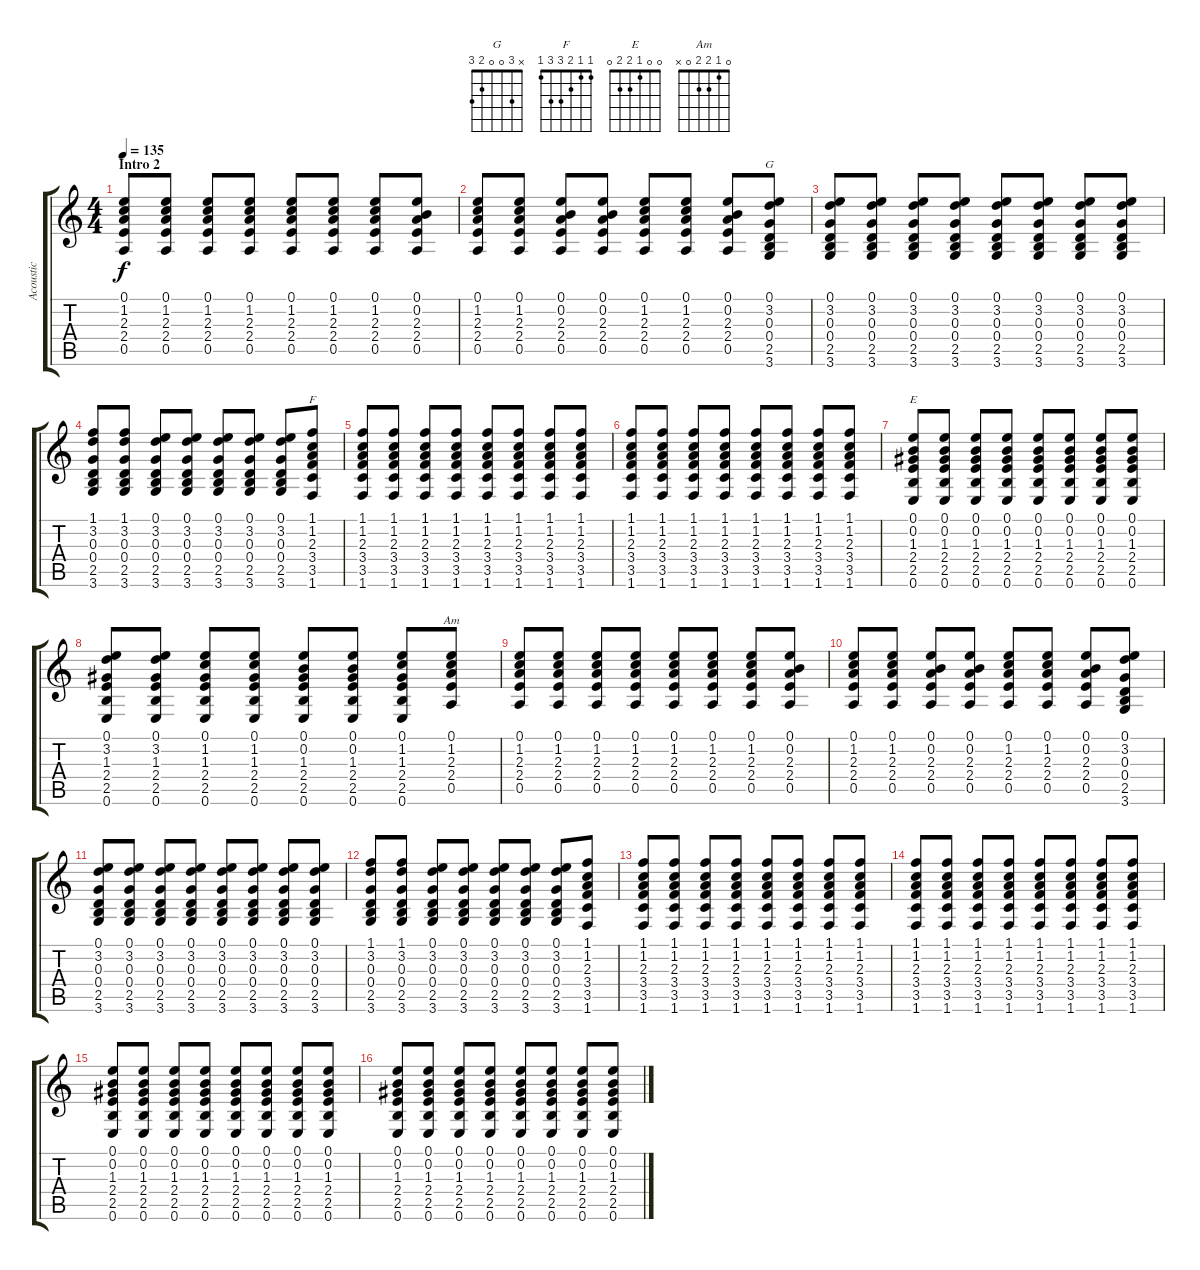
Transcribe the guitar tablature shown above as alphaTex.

\track ("Acoustic" "Acoustic") {instrument acousticguitarnylon}
\staff {score tabs}
\tuning (E4 B3 G3 D3 A2 E2) {hide}
\chord ("G" x 3 0 0 2 3)
\chord ("F" 1 1 2 3 3 1)
\chord ("E" 0 0 1 2 2 0)
\chord ("Am" 0 1 2 2 0 x)
\ts (4 4)
\section ("" "Intro 2")
\tempo 135
\clef g2
\ks c
(0.1 1.2 2.3 2.4 0.5).8{dy f} (0.1 1.2 2.3 2.4 0.5).8 (0.1 1.2 2.3 2.4 0.5).8 (0.1 1.2 2.3 2.4 0.5).8 (0.1 1.2 2.3 2.4 0.5).8 (0.1 1.2 2.3 2.4 0.5).8 (0.1 1.2 2.3 2.4 0.5).8 (0.1 0.2 2.3 2.4 0.5).8 |
(0.1 1.2 2.3 2.4 0.5).8 (0.1 1.2 2.3 2.4 0.5).8 (0.1 0.2 2.3 2.4 0.5).8 (0.1 0.2 2.3 2.4 0.5).8 (0.1 1.2 2.3 2.4 0.5).8 (0.1 1.2 2.3 2.4 0.5).8 (0.1 0.2 2.3 2.4 0.5).8 (0.1 3.2 0.3 0.4 2.5 3.6).8{ch "G"} |
(0.1 3.2 0.3 0.4 2.5 3.6).8 (0.1 3.2 0.3 0.4 2.5 3.6).8 (0.1 3.2 0.3 0.4 2.5 3.6).8 (0.1 3.2 0.3 0.4 2.5 3.6).8 (0.1 3.2 0.3 0.4 2.5 3.6).8 (0.1 3.2 0.3 0.4 2.5 3.6).8 (0.1 3.2 0.3 0.4 2.5 3.6).8 (0.1 3.2 0.3 0.4 2.5 3.6).8 |
(1.1 3.2 0.3 0.4 2.5 3.6).8 (1.1 3.2 0.3 0.4 2.5 3.6).8 (0.1 3.2 0.3 0.4 2.5 3.6).8 (0.1 3.2 0.3 0.4 2.5 3.6).8 (0.1 3.2 0.3 0.4 2.5 3.6).8 (0.1 3.2 0.3 0.4 2.5 3.6).8 (0.1 3.2 0.3 0.4 2.5 3.6).8 (1.1 1.2 2.3 3.4 3.5 1.6).8{ch "F"} |
(1.1 1.2 2.3 3.4 3.5 1.6).8 (1.1 1.2 2.3 3.4 3.5 1.6).8 (1.1 1.2 2.3 3.4 3.5 1.6).8 (1.1 1.2 2.3 3.4 3.5 1.6).8 (1.1 1.2 2.3 3.4 3.5 1.6).8 (1.1 1.2 2.3 3.4 3.5 1.6).8 (1.1 1.2 2.3 3.4 3.5 1.6).8 (1.1 1.2 2.3 3.4 3.5 1.6).8 |
(1.1 1.2 2.3 3.4 3.5 1.6).8 (1.1 1.2 2.3 3.4 3.5 1.6).8 (1.1 1.2 2.3 3.4 3.5 1.6).8 (1.1 1.2 2.3 3.4 3.5 1.6).8 (1.1 1.2 2.3 3.4 3.5 1.6).8 (1.1 1.2 2.3 3.4 3.5 1.6).8 (1.1 1.2 2.3 3.4 3.5 1.6).8 (1.1 1.2 2.3 3.4 3.5 1.6).8 |
(0.1 0.2 1.3 2.4 2.5 0.6).8{ch "E"} (0.1 0.2 1.3 2.4 2.5 0.6).8 (0.1 0.2 1.3 2.4 2.5 0.6).8 (0.1 0.2 1.3 2.4 2.5 0.6).8 (0.1 0.2 1.3 2.4 2.5 0.6).8 (0.1 0.2 1.3 2.4 2.5 0.6).8 (0.1 0.2 1.3 2.4 2.5 0.6).8 (0.1 0.2 1.3 2.4 2.5 0.6).8 |
(0.1 3.2 1.3 2.4 2.5 0.6).8 (0.1 3.2 1.3 2.4 2.5 0.6).8 (0.1 1.2 1.3 2.4 2.5 0.6).8 (0.1 1.2 1.3 2.4 2.5 0.6).8 (0.1 0.2 1.3 2.4 2.5 0.6).8 (0.1 0.2 1.3 2.4 2.5 0.6).8 (0.1 1.2 1.3 2.4 2.5 0.6).8 (0.1 1.2 2.3 2.4 0.5).8{ch "Am"} |
(0.1 1.2 2.3 2.4 0.5).8 (0.1 1.2 2.3 2.4 0.5).8 (0.1 1.2 2.3 2.4 0.5).8 (0.1 1.2 2.3 2.4 0.5).8 (0.1 1.2 2.3 2.4 0.5).8 (0.1 1.2 2.3 2.4 0.5).8 (0.1 1.2 2.3 2.4 0.5).8 (0.1 0.2 2.3 2.4 0.5).8 |
(0.1 1.2 2.3 2.4 0.5).8 (0.1 1.2 2.3 2.4 0.5).8 (0.1 0.2 2.3 2.4 0.5).8 (0.1 0.2 2.3 2.4 0.5).8 (0.1 1.2 2.3 2.4 0.5).8 (0.1 1.2 2.3 2.4 0.5).8 (0.1 0.2 2.3 2.4 0.5).8 (0.1 3.2 0.3 0.4 2.5 3.6).8 |
(0.1 3.2 0.3 0.4 2.5 3.6).8 (0.1 3.2 0.3 0.4 2.5 3.6).8 (0.1 3.2 0.3 0.4 2.5 3.6).8 (0.1 3.2 0.3 0.4 2.5 3.6).8 (0.1 3.2 0.3 0.4 2.5 3.6).8 (0.1 3.2 0.3 0.4 2.5 3.6).8 (0.1 3.2 0.3 0.4 2.5 3.6).8 (0.1 3.2 0.3 0.4 2.5 3.6).8 |
(1.1 3.2 0.3 0.4 2.5 3.6).8 (1.1 3.2 0.3 0.4 2.5 3.6).8 (0.1 3.2 0.3 0.4 2.5 3.6).8 (0.1 3.2 0.3 0.4 2.5 3.6).8 (0.1 3.2 0.3 0.4 2.5 3.6).8 (0.1 3.2 0.3 0.4 2.5 3.6).8 (0.1 3.2 0.3 0.4 2.5 3.6).8 (1.1 1.2 2.3 3.4 3.5 1.6).8 |
(1.1 1.2 2.3 3.4 3.5 1.6).8 (1.1 1.2 2.3 3.4 3.5 1.6).8 (1.1 1.2 2.3 3.4 3.5 1.6).8 (1.1 1.2 2.3 3.4 3.5 1.6).8 (1.1 1.2 2.3 3.4 3.5 1.6).8 (1.1 1.2 2.3 3.4 3.5 1.6).8 (1.1 1.2 2.3 3.4 3.5 1.6).8 (1.1 1.2 2.3 3.4 3.5 1.6).8 |
(1.1 1.2 2.3 3.4 3.5 1.6).8 (1.1 1.2 2.3 3.4 3.5 1.6).8 (1.1 1.2 2.3 3.4 3.5 1.6).8 (1.1 1.2 2.3 3.4 3.5 1.6).8 (1.1 1.2 2.3 3.4 3.5 1.6).8 (1.1 1.2 2.3 3.4 3.5 1.6).8 (1.1 1.2 2.3 3.4 3.5 1.6).8 (1.1 1.2 2.3 3.4 3.5 1.6).8 |
(0.1 0.2 1.3 2.4 2.5 0.6).8 (0.1 0.2 1.3 2.4 2.5 0.6).8 (0.1 0.2 1.3 2.4 2.5 0.6).8 (0.1 0.2 1.3 2.4 2.5 0.6).8 (0.1 0.2 1.3 2.4 2.5 0.6).8 (0.1 0.2 1.3 2.4 2.5 0.6).8 (0.1 0.2 1.3 2.4 2.5 0.6).8 (0.1 0.2 1.3 2.4 2.5 0.6).8 |
(0.1 0.2 1.3 2.4 2.5 0.6).8 (0.1 0.2 1.3 2.4 2.5 0.6).8 (0.1 0.2 1.3 2.4 2.5 0.6).8 (0.1 0.2 1.3 2.4 2.5 0.6).8 (0.1 0.2 1.3 2.4 2.5 0.6).8 (0.1 0.2 1.3 2.4 2.5 0.6).8 (0.1 0.2 1.3 2.4 2.5 0.6).8 (0.1 0.2 1.3 2.4 2.5 0.6).8
